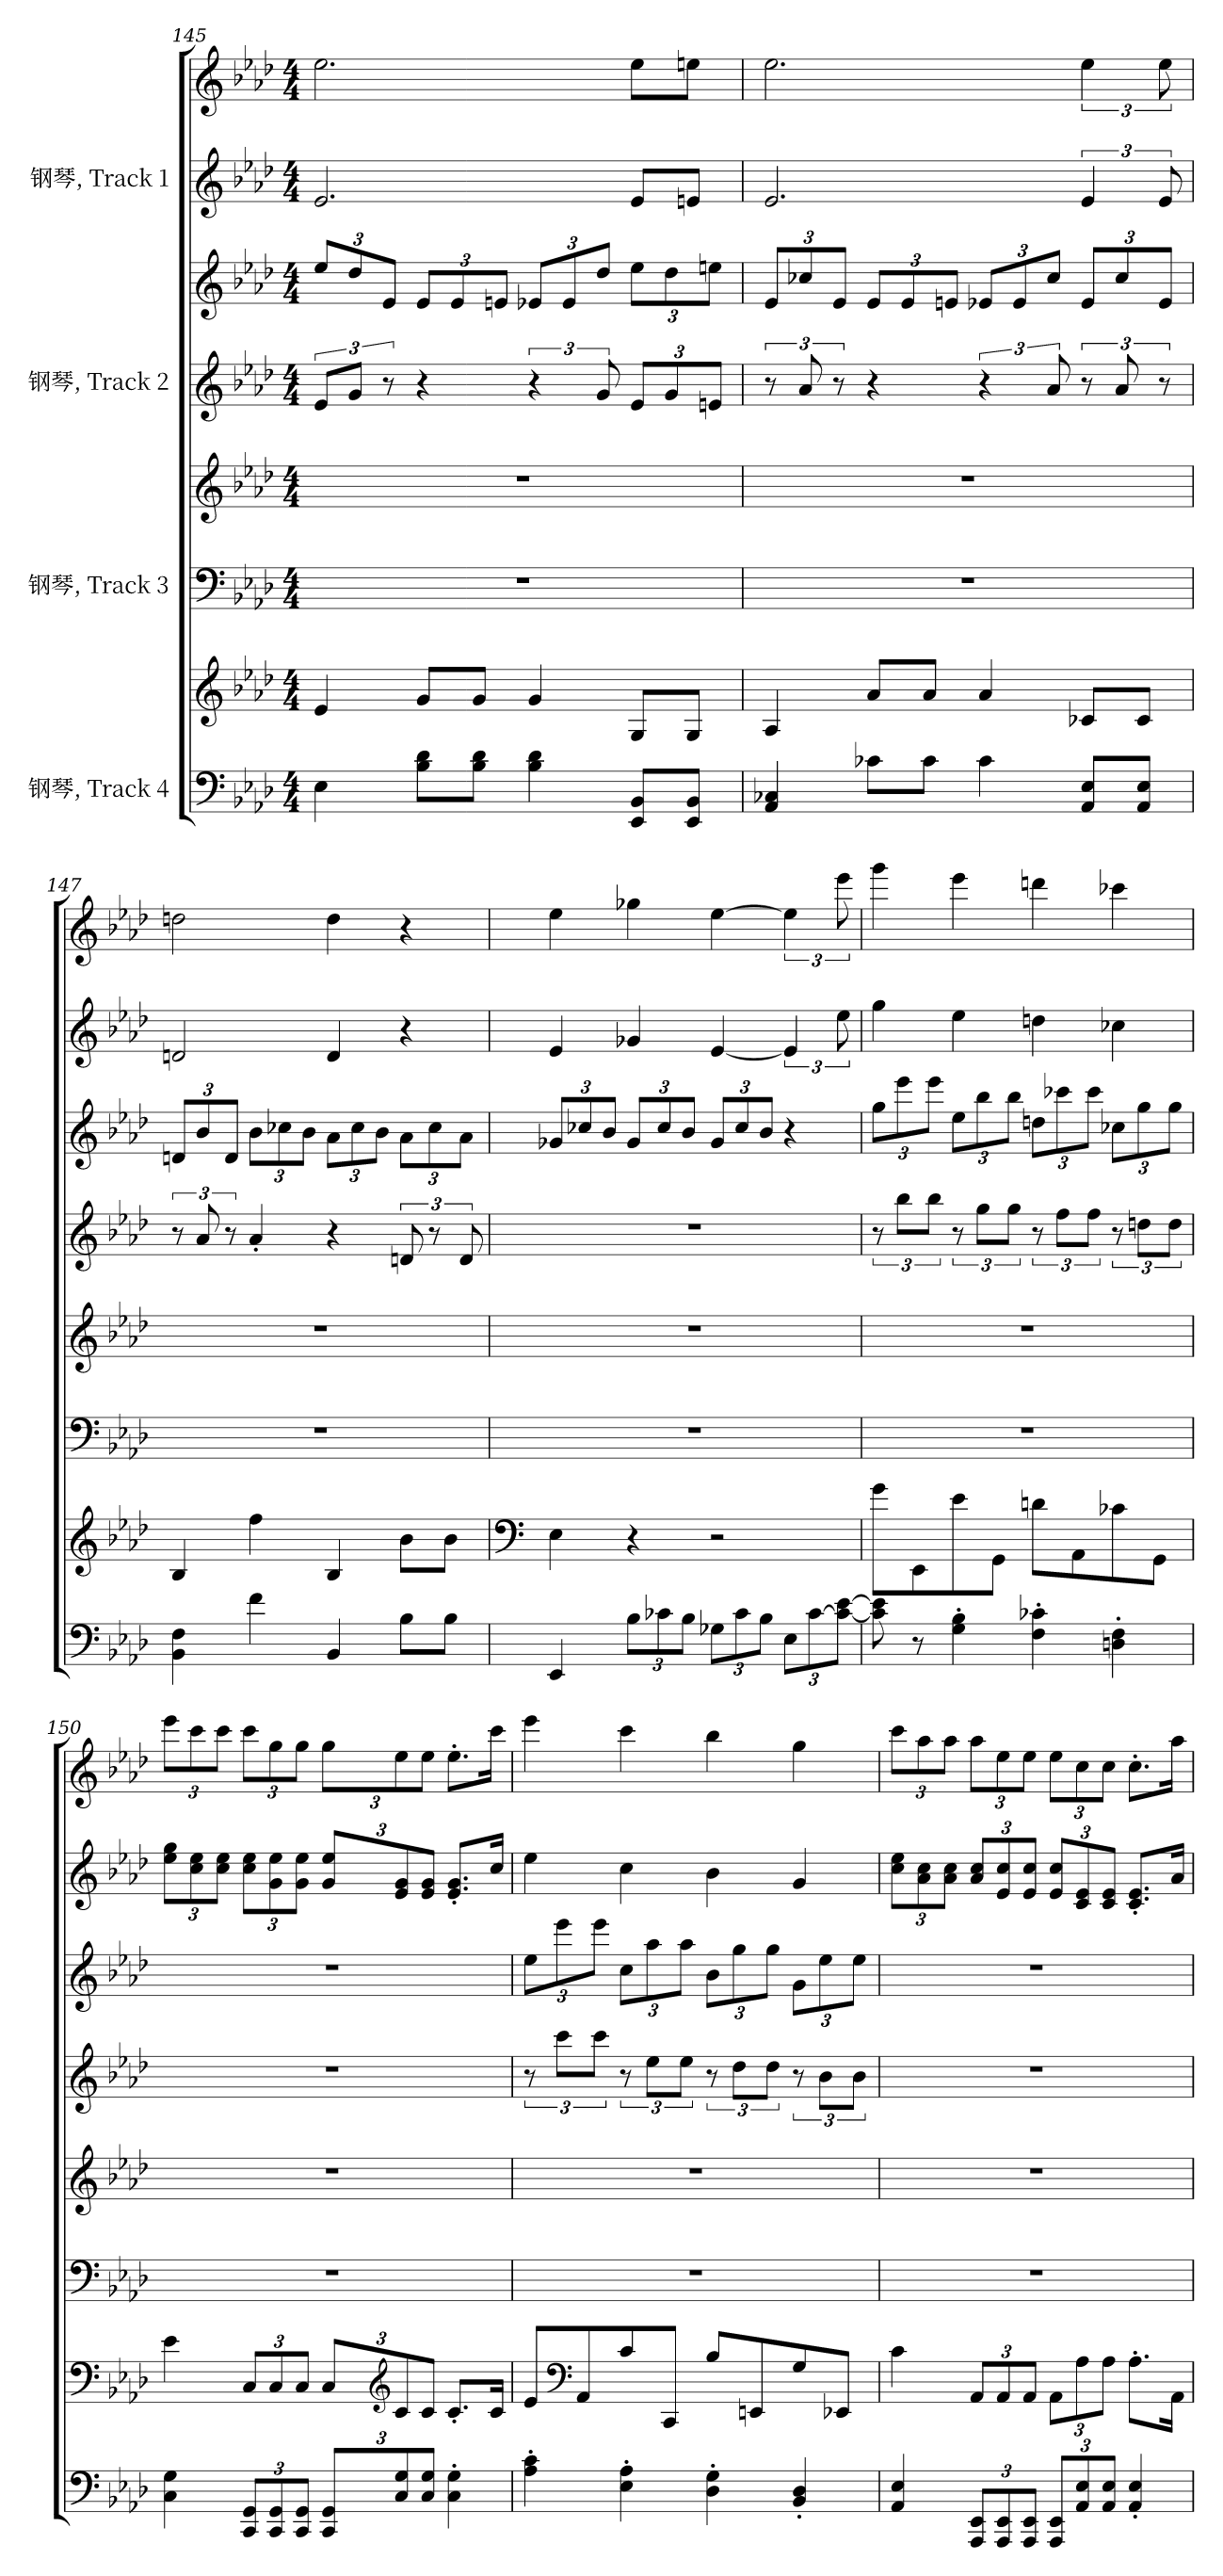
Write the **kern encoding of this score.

**kern	**kern	**kern	**kern	**kern	**kern	**kern	**kern
*part4	*part4	*part3	*part3	*part2	*part2	*part1	*part1
*staff8	*staff7	*staff6	*staff5	*staff4	*staff3	*staff2	*staff1
*I"钢琴, Track 4	*	*I"钢琴, Track 3	*	*I"钢琴, Track 2	*	*I"钢琴, Track 1	*
!!LO:PB:g=z
*clefF4	*clefG2	*clefF4	*clefG2	*clefG2	*clefG2	*clefG2	*clefG2
*k[b-e-a-d-]	*k[b-e-a-d-]	*k[b-e-a-d-]	*k[b-e-a-d-]	*k[b-e-a-d-]	*k[b-e-a-d-]	*k[b-e-a-d-]	*k[b-e-a-d-]
*M4/4	*M4/4	*M4/4	*M4/4	*M4/4	*M4/4	*M4/4	*M4/4
*	*	*	*	*	*Xbrackettup	*	*
=145	=145	=145	=145	=145	=145	=145	=145
4E-\	4e-/	1r	1r	12e-/L	12ee-/L	2.e-/	2.ee-\
.	.	.	.	12g/J	12dd-/	.	.
.	.	.	.	12r	12e-/J	.	.
8B-\ 8d-\L	8g/L	.	.	4r	12e-/L	.	.
.	.	.	.	.	12e-/	.	.
8B-\ 8d-\J	8g/J	.	.	.	.	.	.
.	.	.	.	.	12en/J	.	.
4B-\ 4d-\	4g/	.	.	6r	12e-X/L	.	.
.	.	.	.	.	12e-/	.	.
.	.	.	.	12g/	12dd-/J	.	.
*	*	*	*	*Xbrackettup	*	*	*
8EE-/ 8BB-/L	8G/L	.	.	12e-/L	12ee-\L	8e-/L	8ee-\L
.	.	.	.	12g/	12dd-\	.	.
8EE-/ 8BB-/J	8G/J	.	.	.	.	8en/J	8een\J
.	.	.	.	12en/J	12een\J	.	.
=146	=146	=146	=146	=146	=146	=146	=146
*	*	*	*	*brackettup	*	*	*
4AA-/ 4C-X/	4A-/	1r	1r	12r	12e-/L	2.e-/	2.ee-\
.	.	.	.	12a-/	12cc-X/	.	.
.	.	.	.	12r	12e-/J	.	.
8c-X\L	8a-/L	.	.	4r	12e-/L	.	.
.	.	.	.	.	12e-/	.	.
8c-\J	8a-/J	.	.	.	.	.	.
.	.	.	.	.	12en/J	.	.
4c-\	4a-/	.	.	6r	12e-X/L	.	.
.	.	.	.	.	12e-/	.	.
.	.	.	.	12a-/	12cc-/J	.	.
8AA-/ 8E-/L	8c-X/L	.	.	12r	12e-/L	6e-/	6ee-\
.	.	.	.	12a-/	12cc-/	.	.
8AA-/ 8E-/J	8c-/J	.	.	.	.	.	.
.	.	.	.	12r	12e-/J	12e-/	12ee-\
!!LO:PB:g=z
=147	=147	=147	=147	=147	=147	=147	=147
4BB-\ 4F\	4B-/	1r	1r	12r	12dn/L	2dn/	2ddn\
.	.	.	.	12a-/	12b-/	.	.
.	.	.	.	12r	12d/J	.	.
4f\	4ff\	.	.	4a-'/	12b-\L	.	.
.	.	.	.	.	12cc-X\	.	.
.	.	.	.	.	12b-\J	.	.
4BB-/	4B-/	.	.	4r	12a-\L	4d/	4dd\
.	.	.	.	.	12cc-\	.	.
.	.	.	.	.	12b-\J	.	.
8B-\L	8b-\L	.	.	12dn/	12a-\L	4r	4r
.	.	.	.	12r	12cc-\	.	.
8B-\J	8b-\J	.	.	.	.	.	.
.	.	.	.	12d/	12a-\J	.	.
=148	=148	=148	=148	=148	=148	=148	=148
*	*clefF4	*	*	*	*	*	*
4EE-/	4E-\	1r	1r	1r	12g-X/L	4e-/	4ee-\
.	.	.	.	.	12cc-X/	.	.
.	.	.	.	.	12b-/J	.	.
*Xbrackettup	*	*	*	*	*	*	*
12B-\L	4r	.	.	.	12g-/L	4g-X/	4gg-X\
12c-X\	.	.	.	.	12cc-/	.	.
12B-\J	.	.	.	.	12b-/J	.	.
12G-X\L	2r	.	.	.	12g-/L	[4e-/	[4ee-\
12c-\	.	.	.	.	12cc-/	.	.
12B-\J	.	.	.	.	12b-/J	.	.
12E-\L	.	.	.	.	4r	6e-/]	6ee-\]
[12c-\	.	.	.	.	.	.	.
12c-\_ [12e-\J	.	.	.	.	.	12ee-\	12eee-\
!!LO:PB:g=z
=149	=149	=149	=149	=149	=149	=149	=149
8c-\] 8e-\]	8g\L	1r	1r	12r	12gg\L	4gg\	4ggg\
.	.	.	.	12bb-\L	12eee-\	.	.
8r	8EE-\	.	.	.	.	.	.
.	.	.	.	12bb-\J	12eee-\J	.	.
4G\' 4B-\'	8e-\	.	.	12r	12ee-\L	4ee-\	4eee-\
.	.	.	.	12gg\L	12bb-\	.	.
.	8GG\J	.	.	.	.	.	.
.	.	.	.	12gg\J	12bb-\J	.	.
4F\' 4c-X\'	8dn\L	.	.	12r	12ddn\L	4ddn\	4dddn\
.	.	.	.	12ff\L	12ccc-X\	.	.
.	8AA-\	.	.	.	.	.	.
.	.	.	.	12ff\J	12ccc-\J	.	.
4Dn\' 4F\'	8c-X\	.	.	12r	12cc-X\L	4cc-X\	4ccc-X\
.	.	.	.	12ddn\L	12gg\	.	.
.	8GG\J	.	.	.	.	.	.
.	.	.	.	12dd\J	12gg\J	.	.
=150	=150	=150	=150	=150	=150	=150	=150
*	*	*	*	*	*	*Xbrackettup	*Xbrackettup
4C\ 4G\	4e-\	1r	1r	1r	1r	12ee-\ 12gg\L	12eee-\L
.	.	.	.	.	.	12cc\ 12ee-\	12ccc\
.	.	.	.	.	.	12cc\ 12ee-\J	12ccc\J
*	*Xbrackettup	*	*	*	*	*	*
12CC/ 12GG/L	12C/L	.	.	.	.	12cc\ 12ee-\L	12ccc\L
12CC/ 12GG/	12C/	.	.	.	.	12g\ 12ee-\	12gg\
12CC/ 12GG/J	12C/J	.	.	.	.	12g\ 12ee-\J	12gg\J
12CC/ 12GG/L	12C/L	.	.	.	.	12g/ 12ee-/L	12gg\L
*	*clefG2	*	*	*	*	*	*
12C/ 12G/	12c/	.	.	.	.	12e-/ 12g/	12ee-\
12C/ 12G/J	12c/J	.	.	.	.	12e-/ 12g/J	12ee-\J
4C\' 4G\'	8.c'/L	.	.	.	.	8.e-/' 8.g/'L	8.ee-'\L
.	16c/Jk	.	.	.	.	16cc/Jk	16ccc\Jk
!!LO:PB:g=z
=151	=151	=151	=151	=151	=151	=151	=151
4A-\' 4c\'	8e-/L	1r	1r	12r	12ee-\L	4ee-\	4eee-\
.	.	.	.	12ccc\L	12eee-\	.	.
*	*clefF4	*	*	*	*	*	*
.	8AA-/	.	.	.	.	.	.
.	.	.	.	12ccc\J	12eee-\J	.	.
4E-\' 4A-\'	8c/	.	.	12r	12cc\L	4cc\	4ccc\
.	.	.	.	12ee-\L	12aa-\	.	.
.	8CC/J	.	.	.	.	.	.
.	.	.	.	12ee-\J	12aa-\J	.	.
4D-\' 4G\'	8B-/L	.	.	12r	12b-\L	4b-\	4bb-\
.	.	.	.	12dd-\L	12gg\	.	.
.	8EEn/	.	.	.	.	.	.
.	.	.	.	12dd-\J	12gg\J	.	.
4BB-/' 4D-/'	8G/	.	.	12r	12g\L	4g/	4gg\
.	.	.	.	12b-\L	12ee-\	.	.
.	8EE-X/J	.	.	.	.	.	.
.	.	.	.	12b-\J	12ee-\J	.	.
=152	=152	=152	=152	=152	=152	=152	=152
4AA-/ 4E-/	4c\	1r	1r	1r	1r	12cc\ 12ee-\L	12ccc\L
.	.	.	.	.	.	12a-\ 12cc\	12aa-\
.	.	.	.	.	.	12a-\ 12cc\J	12aa-\J
12AAA-/ 12EE-/L	12AA-/L	.	.	.	.	12a-/ 12cc/L	12aa-\L
12AAA-/ 12EE-/	12AA-/	.	.	.	.	12e-/ 12cc/	12ee-\
12AAA-/ 12EE-/J	12AA-/J	.	.	.	.	12e-/ 12cc/J	12ee-\J
12AAA-/ 12EE-/L	12AA-\L	.	.	.	.	12e-/ 12cc/L	12ee-\L
12AA-/ 12E-/	12A-\	.	.	.	.	12c/ 12e-/	12cc\
12AA-/ 12E-/J	12A-\J	.	.	.	.	12c/ 12e-/J	12cc\J
4AA-/' 4E-/'	8.A-'\L	.	.	.	.	8.c/' 8.e-/'L	8.cc'\L
.	16AA-\Jk	.	.	.	.	16a-/Jk	16aa-\Jk
=	=	=	=	=	=	=	=
*-	*-	*-	*-	*-	*-	*-	*-
